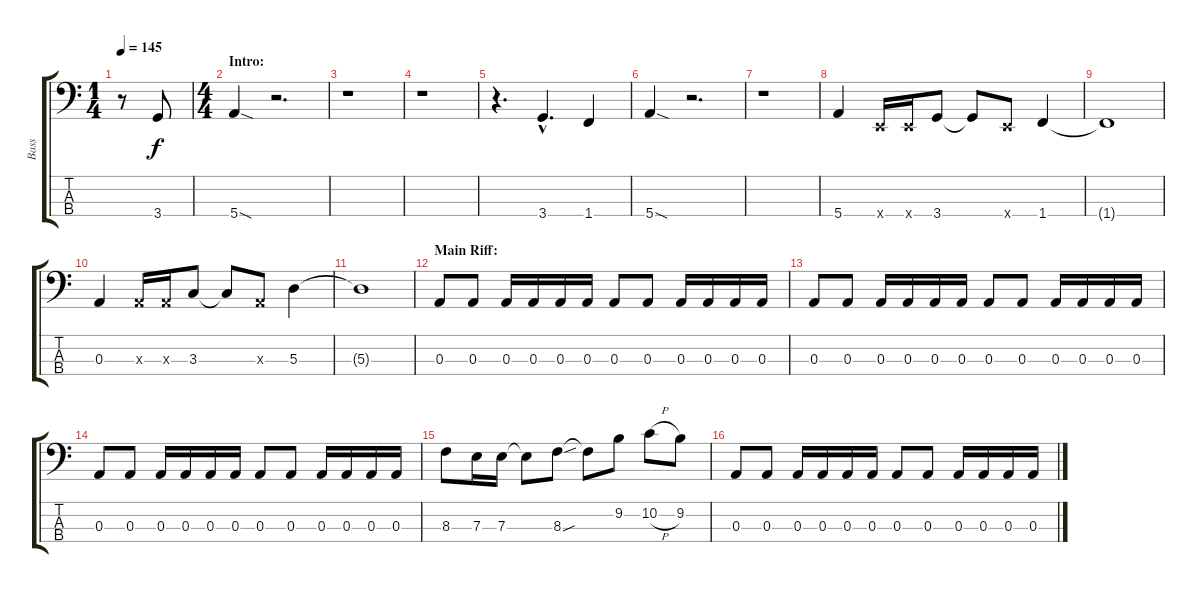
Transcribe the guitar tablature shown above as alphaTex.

\track ("Bass" "Bass") {instrument electricbasspick}
\staff {score tabs}
\tuning (G2 D2 A1 E1) {hide}
\ts (1 4)
\tempo 145
\clef f4
\ks c
r.8{dy f instrument electricbasspick} 3.4.8 |
\ts (4 4)
\section ("" "Intro:")
5.4{sod}.4 r.2{d} |
r.1 |
r.1 |
r.4{d} 3.4{hac}.4{d} 1.4.4 |
5.4{sod}.4 r.2{d} |
r.1 |
5.4.4 0.4{x}.16 0.4{x}.16 3.4.8 3.4{t}.8 0.4{x}.8 1.4.4 |
1.4{t}.1 |
0.3.4 0.3{x}.16 0.3{x}.16 3.3.8 3.3{t}.8 0.3{x}.8 5.3.4 |
5.3{t}.1 |
\section ("" "Main Riff:")
0.3.8 0.3.8 0.3.16 0.3.16 0.3.16 0.3.16 0.3.8 0.3.8 0.3.16 0.3.16 0.3.16 0.3.16 |
0.3.8 0.3.8 0.3.16 0.3.16 0.3.16 0.3.16 0.3.8 0.3.8 0.3.16 0.3.16 0.3.16 0.3.16 |
0.3.8 0.3.8 0.3.16 0.3.16 0.3.16 0.3.16 0.3.8 0.3.8 0.3.16 0.3.16 0.3.16 0.3.16 |
8.3.8 7.3.16 7.3.16 7.3{t}.8 8.3{sou}.8 8.3{t}.8 9.2.8 10.2{h}.8 9.2.8 |
0.3.8 0.3.8 0.3.16 0.3.16 0.3.16 0.3.16 0.3.8 0.3.8 0.3.16 0.3.16 0.3.16 0.3.16
